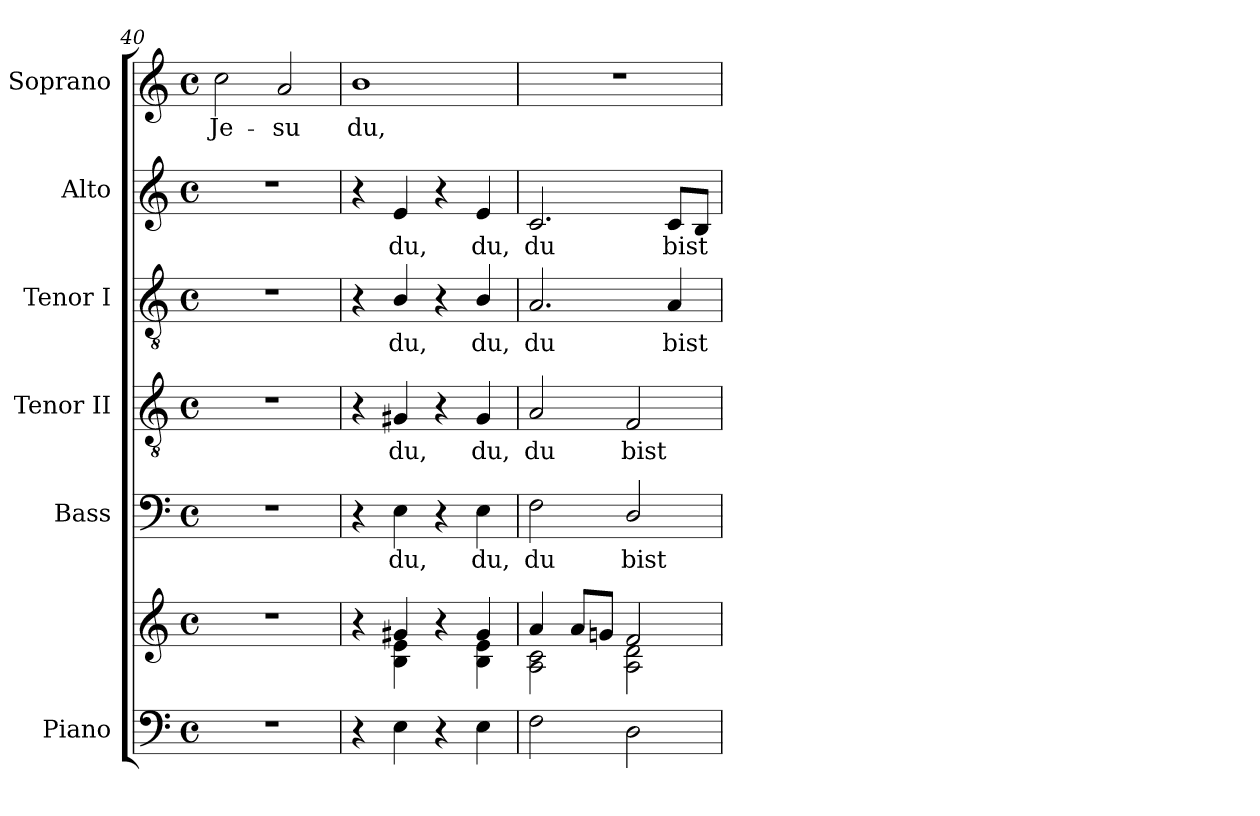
**kern	**kern	**kern	**text	**kern	**text	**kern	**text	**kern	**text	**kern	**text
*part6	*part6	*part5	*part5	*part4	*part4	*part3	*part3	*part2	*part2	*part1	*part1
*staff7	*staff6	*staff5	*staff5	*staff4	*staff4	*staff3	*staff3	*staff2	*staff2	*staff1	*staff1
*I"Piano	*	*I"Bass	*	*I"Tenor II	*	*I"Tenor I	*	*I"Alto	*	*I"Soprano	*
*I'Pno.	*	*I'B.	*	*I'T.	*	*I'T.	*	*I'A.	*	*I'S.	*
*clefF4	*clefG2	*clefF4	*	*clefGv2	*	*clefGv2	*	*clefG2	*	*clefG2	*
*	*	*	*	*ITrd7c12	*	*ITrd7c12	*	*	*	*	*
*k[]	*k[]	*k[]	*	*k[]	*	*k[]	*	*k[]	*	*k[]	*
*C:	*C:	*C:	*	*C:	*	*C:	*	*C:	*	*C:	*
*M4/4	*M4/4	*M4/4	*	*M4/4	*	*M4/4	*	*M4/4	*	*M4/4	*
*met(c)	*met(c)	*met(c)	*	*met(c)	*	*met(c)	*	*met(c)	*	*met(c)	*
=40	=40	=40	=40	=40	=40	=40	=40	=40	=40	=40	=40
!	!	!	!	!	!	!	!	!	!	!	!LO:LY:b:color=#000000
1r	1r	1r	.	1r	.	1r	.	1r	.	2cci\	Je-
!	!	!	!	!	!	!	!	!	!	!	!LO:LY:b:color=#000000
.	.	.	.	.	.	.	.	.	.	2ai/	-su
=41	=41	=41	=41	=41	=41	=41	=41	=41	=41	=41	=41
*	*^	*	*	*	*	*	*	*	*	*	*
!	!	!	!	!	!	!	!	!	!	!	!	!LO:LY:b:color=#000000
4r	4r	4ryy	4r	.	4r	.	4r	.	4r	.	1bi	du,
!	!	!	!	!LO:LY:b:color=#000000	!	!	!	!	!	!	!	!
!	!	!	!	!	!	!LO:LY:b:color=#000000	!	!	!	!	!	!
!	!	!	!	!	!	!	!	!LO:LY:b:color=#000000	!	!	!	!
!	!	!	!	!	!	!	!	!	!	!LO:LY:b:color=#000000	!	!
4Ei\	4g#Xi/	4Bi\ 4ei	4Ei\	du,	4GG#Xi/	du,	4BBi/	du,	4ei/	du,	.	.
4r	4r	4ryy	4r	.	4r	.	4r	.	4r	.	.	.
!	!	!	!	!LO:LY:b:color=#000000	!	!	!	!	!	!	!	!
!	!	!	!	!	!	!LO:LY:b:color=#000000	!	!	!	!	!	!
!	!	!	!	!	!	!	!	!LO:LY:b:color=#000000	!	!	!	!
!	!	!	!	!	!	!	!	!	!	!LO:LY:b:color=#000000	!	!
4Ei\	4g#i/	4Bi\ 4ei	4Ei\	du,	4GG#i/	du,	4BBi/	du,	4ei/	du,	.	.
=42	=42	=42	=42	=42	=42	=42	=42	=42	=42	=42	=42	=42
!	!	!	!	!LO:LY:b:color=#000000	!	!	!	!	!	!	!	!
!	!	!	!	!	!	!LO:LY:b:color=#000000	!	!	!	!	!	!
!	!	!	!	!	!	!	!	!LO:LY:b:color=#000000	!	!	!	!
!	!	!	!	!	!	!	!	!	!	!LO:LY:b:color=#000000	!	!
2Fi\	4ai/	2Ai\ 2ci	2Fi\	du	2AAi/	du	2.AAi/	du	2.ci/	du	1r	.
.	8ai/L	.	.	.	.	.	.	.	.	.	.	.
.	8gni/J	.	.	.	.	.	.	.	.	.	.	.
!	!	!	!	!LO:LY:b:color=#000000	!	!	!	!	!	!	!	!
!	!	!	!	!	!	!LO:LY:b:color=#000000	!	!	!	!	!	!
2Di\	2fi/	2Ai\ 2di	2Di/	bist	2FFi/	bist	.	.	.	.	.	.
!	!	!	!	!	!	!	!	!LO:LY:b:color=#000000	!	!	!	!
!	!	!	!	!	!	!	!	!	!	!LO:LY:b:color=#000000	!	!
.	.	.	.	.	.	.	4AAi/	bist	8ci/L	bist	.	.
.	.	.	.	.	.	.	.	.	8Bi/J	.	.	.
*	*v	*v	*	*	*	*	*	*	*	*	*	*
=	=	=	=	=	=	=	=	=	=	=	=
*-	*-	*-	*-	*-	*-	*-	*-	*-	*-	*-	*-
